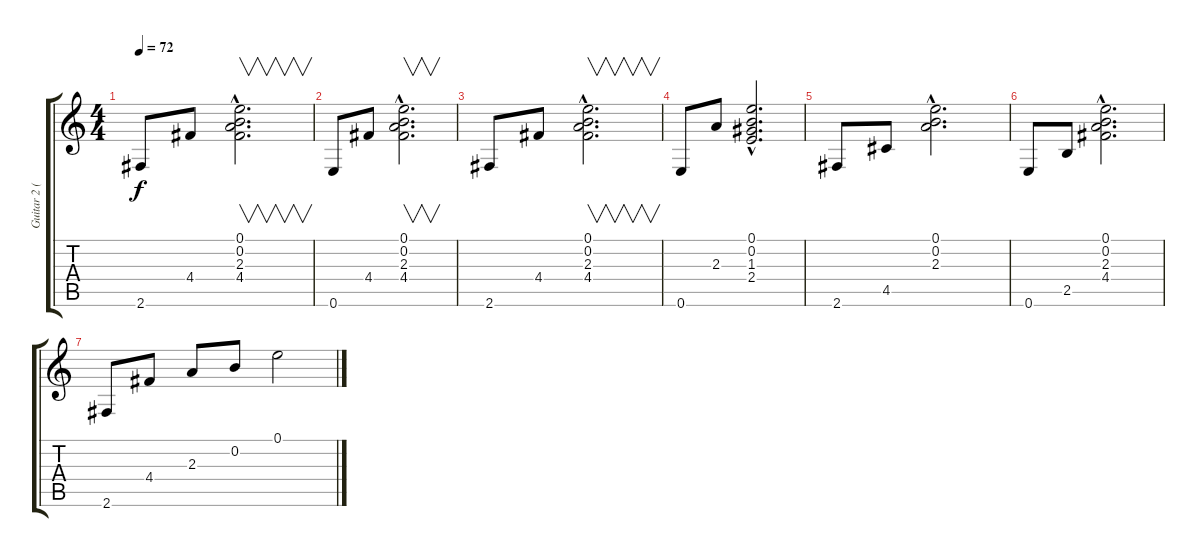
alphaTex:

\track ("Guitar 2 (Rhythm)" "Guitar 2 (") {instrument distortionguitar}
\staff {score tabs}
\tuning (E4 B3 G3 D3 A2 E2) {hide}
\ts (4 4)
\tempo 72
\clef g2
\ks c
2.6.8{dy f} 4.4.8 (0.1{hac} 0.2{hac} 2.3{hac} 4.4{hac}).2{v d} |
0.6.8 4.4.8 (0.1{hac} 0.2{hac} 2.3{hac} 4.4{hac}).2{v d} |
2.6.8 4.4.8 (0.1{hac} 0.2{hac} 2.3{hac} 4.4{hac}).2{v d} |
0.6.8 2.3.8 (0.1{hac} 0.2{hac} 1.3{hac} 2.4{hac}).2{d} |
2.6.8 4.5.8 (0.1{hac} 0.2{hac} 2.3{hac}).2{d} |
0.6.8 2.5.8 (0.1{hac} 0.2{hac} 2.3{hac} 4.4{hac}).2{d} |
2.6.8 4.4.8 2.3.8 0.2.8 0.1.2
